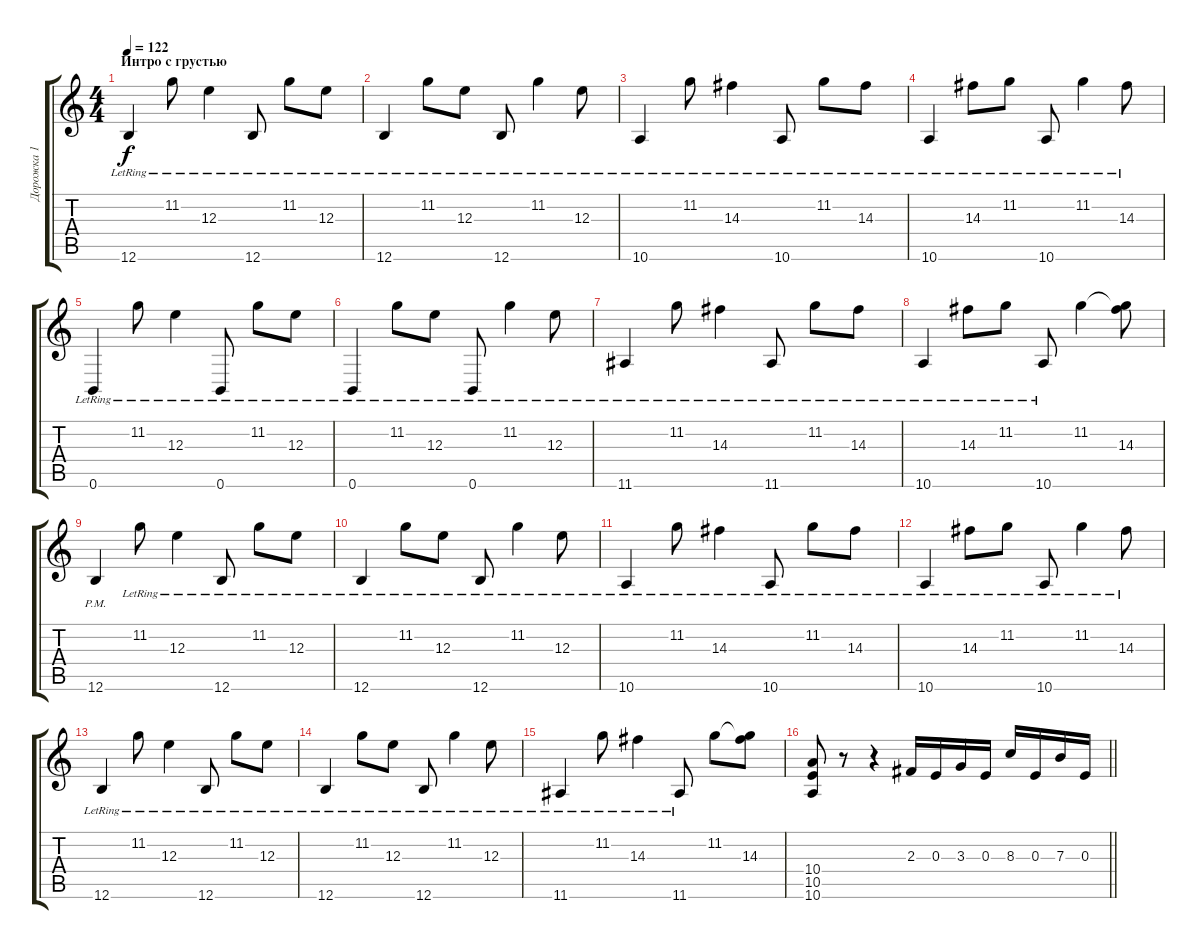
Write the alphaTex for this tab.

\track ("Дорожка 1" "Дорожка 1") {instrument distortionguitar}
\staff {score tabs}
\tuning (Db4 Ab3 E3 B2 Gb2 B1) {hide}
\ts (4 4)
\section ("" "Интро с грустью")
\tempo 122
\clef g2
\ks c
12.6{lr}.4{dy f instrument distortionguitar} 11.2{lr}.8 12.3{lr}.4 12.6{lr}.8 11.2{lr}.8 12.3{lr}.8 |
12.6{lr}.4 11.2{lr}.8 12.3{lr}.8 12.6{lr}.8 11.2{lr}.4 12.3{lr}.8 |
10.6{lr}.4 11.2{lr}.8 14.3{lr}.4 10.6{lr}.8 11.2{lr}.8 14.3{lr}.8 |
10.6{lr}.4 14.3{lr}.8 11.2{lr}.8 10.6{lr}.8 11.2{lr}.4 14.3{lr}.8 |
0.6{lr}.4 11.2{lr}.8 12.3{lr}.4 0.6{lr}.8 11.2{lr}.8 12.3{lr}.8 |
0.6{lr}.4 11.2{lr}.8 12.3{lr}.8 0.6{lr}.8 11.2{lr}.4 12.3{lr}.8 |
11.6{lr}.4 11.2{lr}.8 14.3{lr}.4 11.6{lr}.8 11.2{lr}.8 14.3{lr}.8 |
10.6{lr}.4 14.3{lr}.8 11.2{lr}.8 10.6{lr}.8 11.2.4 (11.2{t} 14.3).8 |
12.6{pm}.4 11.2{lr}.8 12.3{lr}.4 12.6{lr}.8 11.2{lr}.8 12.3{lr}.8 |
12.6{lr}.4 11.2{lr}.8 12.3{lr}.8 12.6{lr}.8 11.2{lr}.4 12.3{lr}.8 |
10.6{lr}.4 11.2{lr}.8 14.3{lr}.4 10.6{lr}.8 11.2{lr}.8 14.3{lr}.8 |
10.6{lr}.4 14.3{lr}.8 11.2{lr}.8 10.6{lr}.8 11.2{lr}.4 14.3{lr}.8 |
12.6{lr}.4 11.2{lr}.8 12.3{lr}.4 12.6{lr}.8 11.2{lr}.8 12.3{lr}.8 |
12.6{lr}.4 11.2{lr}.8 12.3{lr}.8 12.6{lr}.8 11.2{lr}.4 12.3{lr}.8 |
11.6{lr}.4 11.2{lr}.8 14.3{lr}.4 11.6{lr}.8 11.2.8 (11.2{t} 14.3).8 |
\barLineRight lightlight
(10.4 10.5 10.6).8 r.8 r.4 2.3.16{balance 8} 0.3.16 3.3.16 0.3.16 8.3.16 0.3.16 7.3.16 0.3.16
